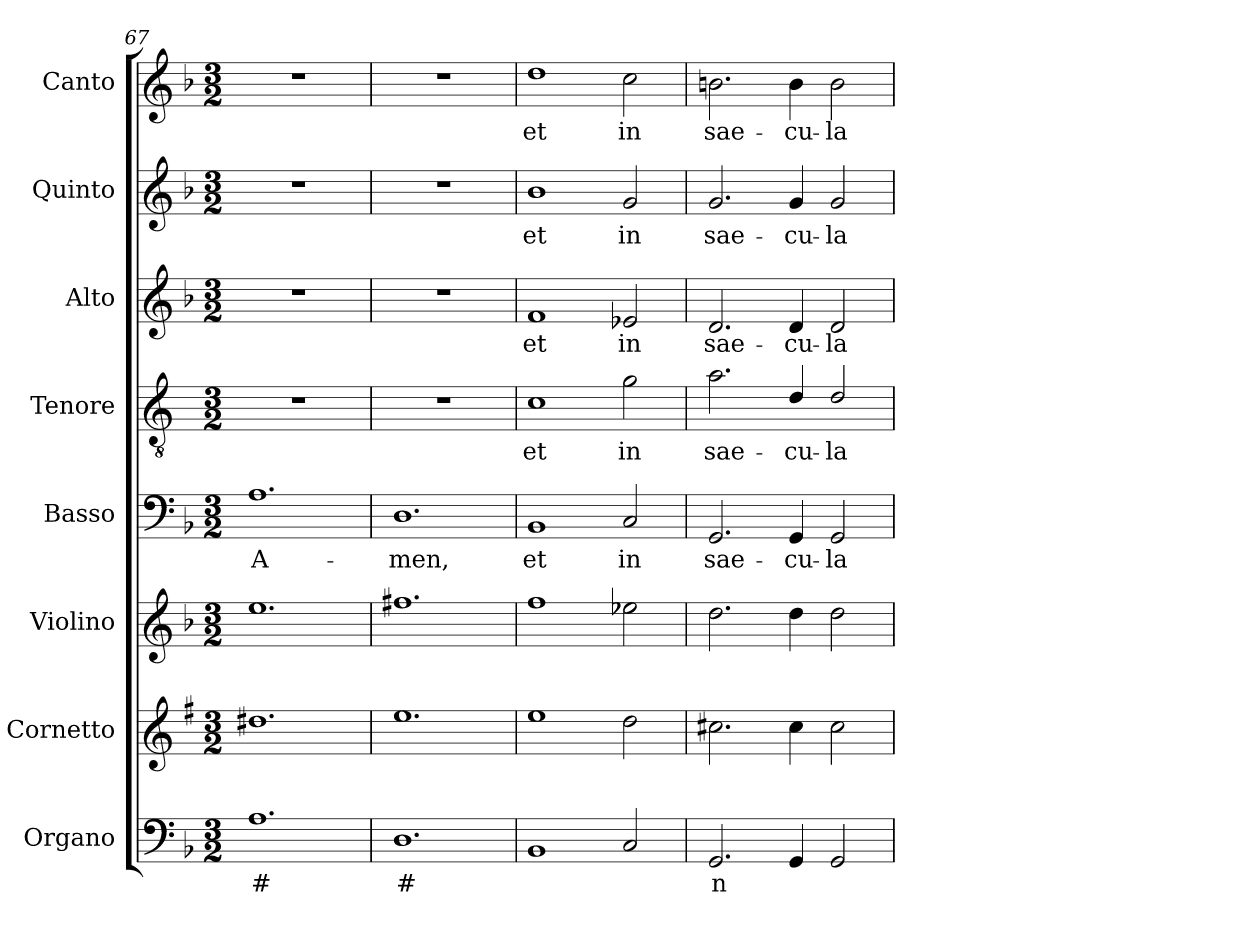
**kern	**text	**kern	**kern	**kern	**text	**kern	**text	**kern	**text	**kern	**text	**kern	**text
*part8	*part8	*part7	*part6	*part5	*part5	*part4	*part4	*part3	*part3	*part2	*part2	*part1	*part1
*staff8	*staff8	*staff7	*staff6	*staff5	*staff5	*staff4	*staff4	*staff3	*staff3	*staff2	*staff2	*staff1	*staff1
*I"Organo	*	*I"Cornetto	*I"Violino	*I"Basso	*	*I"Tenore	*	*I"Alto	*	*I"Quinto	*	*I"Canto	*
*I'Or	*	*I'Cto.	*I'Vln.	*I'B	*	*I'T	*	*I'A	*	*	*	*I'C	*
*clefF4	*	*clefG2	*clefG2	*clefF4	*	*clefGv2	*	*clefG2	*	*clefG2	*	*clefG2	*
*	*	*ITrd1c2	*	*	*	*ITrd4c7	*	*	*	*	*	*	*
*k[b-]	*	*k[b-]	*k[b-]	*k[b-]	*	*k[b-]	*	*k[b-]	*	*k[b-]	*	*k[b-]	*
*F:	*	*F:	*F:	*F:	*	*F:	*	*F:	*	*F:	*	*F:	*
*M3/2	*	*M3/2	*M3/2	*M3/2	*	*M3/2	*	*M3/2	*	*M3/2	*	*M3/2	*
=67	=67	=67	=67	=67	=67	=67	=67	=67	=67	=67	=67	=67	=67
!	!LO:LY:b	!	!	!	!LO:LY:b	!	!	!	!	!	!	!	!
1.A	#	1.cc#X	1.ee	1.A	A-	1.r	.	1.r	.	1.r	.	1.r	.
=68	=68	=68	=68	=68	=68	=68	=68	=68	=68	=68	=68	=68	=68
!	!LO:LY:b	!	!	!	!LO:LY:b	!	!	!	!	!	!	!	!
1.D	#	1.dd	1.ff#X	1.D	-men,	1.r	.	1.r	.	1.r	.	1.r	.
=69	=69	=69	=69	=69	=69	=69	=69	=69	=69	=69	=69	=69	=69
!	!	!	!	!	!LO:LY:b	!	!LO:LY:b	!	!LO:LY:b	!	!LO:LY:b	!	!LO:LY:b
1BB-	.	1dd	1ff	1BB-	et	1F	et	1f	et	1b-	et	1dd	et
!	!	!	!	!	!LO:LY:b	!	!LO:LY:b	!	!LO:LY:b	!	!LO:LY:b	!	!LO:LY:b
2C/	.	2cc\	2ee-X\	2C/	in	2c\	in	2e-X/	in	2g/	in	2cc\	in
!!LO:LB:g=z
=70	=70	=70	=70	=70	=70	=70	=70	=70	=70	=70	=70	=70	=70
!	!LO:LY:b	!	!	!	!LO:LY:b	!	!LO:LY:b	!	!LO:LY:b	!	!LO:LY:b	!	!LO:LY:b
2.GG/	n	2.bn\	2.dd\	2.GG/	sae-	2.d\	sae-	2.d/	sae-	2.g/	sae-	2.bn\	sae-
!	!	!	!	!	!LO:LY:b	!	!LO:LY:b	!	!LO:LY:b	!	!LO:LY:b	!	!LO:LY:b
4GG/	.	4b\	4dd\	4GG/	-cu-	4G/	-cu-	4d/	-cu-	4g/	-cu-	4b\	-cu-
!	!	!	!	!	!LO:LY:b	!	!LO:LY:b	!	!LO:LY:b	!	!LO:LY:b	!	!LO:LY:b
2GG/	.	2b\	2dd\	2GG/	-la	2G/	-la	2d/	-la	2g/	-la	2b\	-la
=	=	=	=	=	=	=	=	=	=	=	=	=	=
*-	*-	*-	*-	*-	*-	*-	*-	*-	*-	*-	*-	*-	*-
